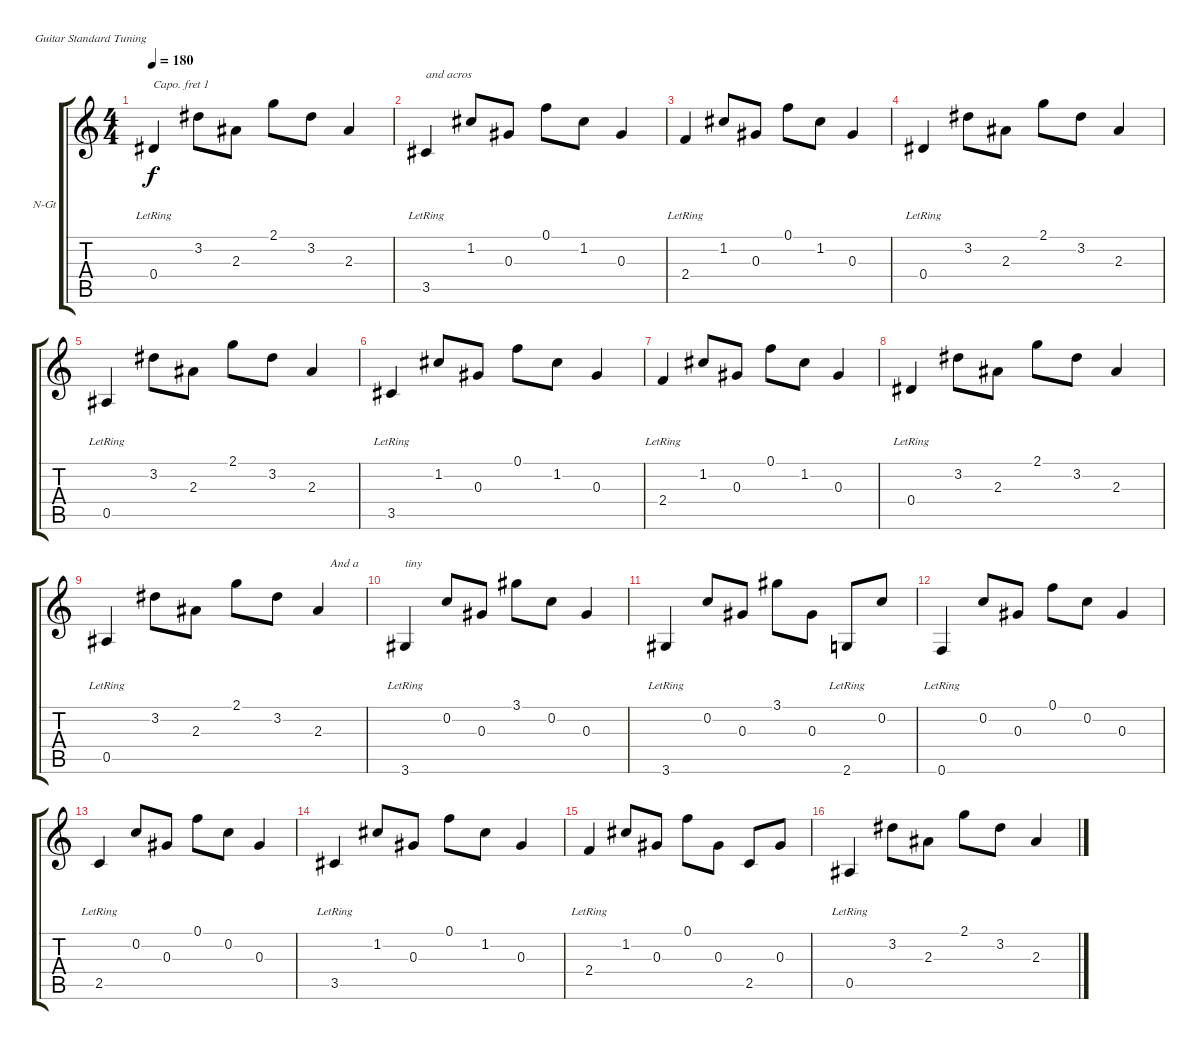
\bracketExtendMode groupsimilarinstruments
\firstSystemTrackNameOrientation horizontal
\otherSystemsTrackNameOrientation horizontal
\track ("Spoor 1" "N-Gt") {instrument acousticguitarnylon}
\staff {score tabs}
\capo 1
\tuning (E4 B3 G3 D3 A2 E2)
\ts (4 4)
\tempo 180
\clef g2
\ks c
0.4{lr}.4{lyrics (0 "") lyrics (1 "") lyrics (2 "") lyrics (3 "") lyrics (4 "") dy f} 3.2.8{lyrics (0 "") lyrics (1 "") lyrics (2 "") lyrics (3 "") lyrics (4 "")} 2.3.8{lyrics (0 "") lyrics (1 "") lyrics (2 "") lyrics (3 "") lyrics (4 "")} 2.1.8{lyrics (0 "") lyrics (1 "") lyrics (2 "") lyrics (3 "") lyrics (4 "")} 3.2.8{lyrics (0 "") lyrics (1 "") lyrics (2 "") lyrics (3 "") lyrics (4 "")} 2.3.4{lyrics (0 "") lyrics (1 "") lyrics (2 "") lyrics (3 "") lyrics (4 "")} |
3.5{lr}.4{txt "and acros" lyrics (0 "") lyrics (1 "") lyrics (2 "") lyrics (3 "") lyrics (4 "")} 1.2.8{lyrics (0 "") lyrics (1 "") lyrics (2 "") lyrics (3 "") lyrics (4 "")} 0.3.8{lyrics (0 "") lyrics (1 "") lyrics (2 "") lyrics (3 "") lyrics (4 "")} 0.1.8{lyrics (0 "") lyrics (1 "") lyrics (2 "") lyrics (3 "") lyrics (4 "")} 1.2.8{lyrics (0 "") lyrics (1 "") lyrics (2 "") lyrics (3 "") lyrics (4 "")} 0.3.4{lyrics (0 "") lyrics (1 "") lyrics (2 "") lyrics (3 "") lyrics (4 "")} |
2.4{lr}.4{lyrics (0 "") lyrics (1 "") lyrics (2 "") lyrics (3 "") lyrics (4 "")} 1.2.8{lyrics (0 "") lyrics (1 "") lyrics (2 "") lyrics (3 "") lyrics (4 "")} 0.3.8{lyrics (0 "") lyrics (1 "") lyrics (2 "") lyrics (3 "") lyrics (4 "")} 0.1.8{lyrics (0 "") lyrics (1 "") lyrics (2 "") lyrics (3 "") lyrics (4 "")} 1.2.8{lyrics (0 "") lyrics (1 "") lyrics (2 "") lyrics (3 "") lyrics (4 "")} 0.3.4{lyrics (0 "") lyrics (1 "") lyrics (2 "") lyrics (3 "") lyrics (4 "")} |
0.4{lr}.4{lyrics (0 "") lyrics (1 "") lyrics (2 "") lyrics (3 "") lyrics (4 "")} 3.2.8{lyrics (0 "") lyrics (1 "") lyrics (2 "") lyrics (3 "") lyrics (4 "")} 2.3.8{lyrics (0 "") lyrics (1 "") lyrics (2 "") lyrics (3 "") lyrics (4 "")} 2.1.8{lyrics (0 "") lyrics (1 "") lyrics (2 "") lyrics (3 "") lyrics (4 "")} 3.2.8{lyrics (0 "") lyrics (1 "") lyrics (2 "") lyrics (3 "") lyrics (4 "")} 2.3.4{lyrics (0 "") lyrics (1 "") lyrics (2 "") lyrics (3 "") lyrics (4 "")} |
0.5{lr}.4{lyrics (0 "") lyrics (1 "") lyrics (2 "") lyrics (3 "") lyrics (4 "")} 3.2.8{lyrics (0 "") lyrics (1 "") lyrics (2 "") lyrics (3 "") lyrics (4 "")} 2.3.8{lyrics (0 "") lyrics (1 "") lyrics (2 "") lyrics (3 "") lyrics (4 "")} 2.1.8{lyrics (0 "") lyrics (1 "") lyrics (2 "") lyrics (3 "") lyrics (4 "")} 3.2.8{lyrics (0 "") lyrics (1 "") lyrics (2 "") lyrics (3 "") lyrics (4 "")} 2.3.4{lyrics (0 "") lyrics (1 "") lyrics (2 "") lyrics (3 "") lyrics (4 "")} |
3.5{lr}.4{lyrics (0 "") lyrics (1 "") lyrics (2 "") lyrics (3 "") lyrics (4 "")} 1.2.8{lyrics (0 "") lyrics (1 "") lyrics (2 "") lyrics (3 "") lyrics (4 "")} 0.3.8{lyrics (0 "") lyrics (1 "") lyrics (2 "") lyrics (3 "") lyrics (4 "")} 0.1.8{lyrics (0 "") lyrics (1 "") lyrics (2 "") lyrics (3 "") lyrics (4 "")} 1.2.8{lyrics (0 "") lyrics (1 "") lyrics (2 "") lyrics (3 "") lyrics (4 "")} 0.3.4{lyrics (0 "") lyrics (1 "") lyrics (2 "") lyrics (3 "") lyrics (4 "")} |
2.4{lr}.4{lyrics (0 "") lyrics (1 "") lyrics (2 "") lyrics (3 "") lyrics (4 "")} 1.2.8{lyrics (0 "") lyrics (1 "") lyrics (2 "") lyrics (3 "") lyrics (4 "")} 0.3.8{lyrics (0 "") lyrics (1 "") lyrics (2 "") lyrics (3 "") lyrics (4 "")} 0.1.8{lyrics (0 "") lyrics (1 "") lyrics (2 "") lyrics (3 "") lyrics (4 "")} 1.2.8{lyrics (0 "") lyrics (1 "") lyrics (2 "") lyrics (3 "") lyrics (4 "")} 0.3.4{lyrics (0 "") lyrics (1 "") lyrics (2 "") lyrics (3 "") lyrics (4 "")} |
0.4{lr}.4{lyrics (0 "") lyrics (1 "") lyrics (2 "") lyrics (3 "") lyrics (4 "")} 3.2.8{lyrics (0 "") lyrics (1 "") lyrics (2 "") lyrics (3 "") lyrics (4 "")} 2.3.8{lyrics (0 "") lyrics (1 "") lyrics (2 "") lyrics (3 "") lyrics (4 "")} 2.1.8{lyrics (0 "") lyrics (1 "") lyrics (2 "") lyrics (3 "") lyrics (4 "")} 3.2.8{lyrics (0 "") lyrics (1 "") lyrics (2 "") lyrics (3 "") lyrics (4 "")} 2.3.4{lyrics (0 "") lyrics (1 "") lyrics (2 "") lyrics (3 "") lyrics (4 "")} |
0.5{lr}.4{lyrics (0 "") lyrics (1 "") lyrics (2 "") lyrics (3 "") lyrics (4 "")} 3.2.8{lyrics (0 "") lyrics (1 "") lyrics (2 "") lyrics (3 "") lyrics (4 "")} 2.3.8{lyrics (0 "") lyrics (1 "") lyrics (2 "") lyrics (3 "") lyrics (4 "")} 2.1.8{lyrics (0 "") lyrics (1 "") lyrics (2 "") lyrics (3 "") lyrics (4 "")} 3.2.8{lyrics (0 "") lyrics (1 "") lyrics (2 "") lyrics (3 "") lyrics (4 "")} 2.3.4{txt "    And a" lyrics (0 "") lyrics (1 "") lyrics (2 "") lyrics (3 "") lyrics (4 "")} |
3.6{lr}.4{txt "tiny" lyrics (0 "") lyrics (1 "") lyrics (2 "") lyrics (3 "") lyrics (4 "")} 0.2.8{lyrics (0 "") lyrics (1 "") lyrics (2 "") lyrics (3 "") lyrics (4 "")} 0.3.8{lyrics (0 "") lyrics (1 "") lyrics (2 "") lyrics (3 "") lyrics (4 "")} 3.1.8{lyrics (0 "") lyrics (1 "") lyrics (2 "") lyrics (3 "") lyrics (4 "")} 0.2.8{lyrics (0 "") lyrics (1 "") lyrics (2 "") lyrics (3 "") lyrics (4 "")} 0.3.4{lyrics (0 "") lyrics (1 "") lyrics (2 "") lyrics (3 "") lyrics (4 "")} |
3.6{lr}.4{lyrics (0 "") lyrics (1 "") lyrics (2 "") lyrics (3 "") lyrics (4 "")} 0.2.8{lyrics (0 "") lyrics (1 "") lyrics (2 "") lyrics (3 "") lyrics (4 "")} 0.3.8{lyrics (0 "") lyrics (1 "") lyrics (2 "") lyrics (3 "") lyrics (4 "")} 3.1.8{lyrics (0 "") lyrics (1 "") lyrics (2 "") lyrics (3 "") lyrics (4 "")} 0.3.8{lyrics (0 "") lyrics (1 "") lyrics (2 "") lyrics (3 "") lyrics (4 "")} 2.6{lr}.8{lyrics (0 "") lyrics (1 "") lyrics (2 "") lyrics (3 "") lyrics (4 "")} 0.2.8{lyrics (0 "") lyrics (1 "") lyrics (2 "") lyrics (3 "") lyrics (4 "")} |
0.6{lr}.4{lyrics (0 "") lyrics (1 "") lyrics (2 "") lyrics (3 "") lyrics (4 "")} 0.2.8{lyrics (0 "") lyrics (1 "") lyrics (2 "") lyrics (3 "") lyrics (4 "")} 0.3.8{lyrics (0 "") lyrics (1 "") lyrics (2 "") lyrics (3 "") lyrics (4 "")} 0.1.8{lyrics (0 "") lyrics (1 "") lyrics (2 "") lyrics (3 "") lyrics (4 "")} 0.2.8{lyrics (0 "") lyrics (1 "") lyrics (2 "") lyrics (3 "") lyrics (4 "")} 0.3.4{lyrics (0 "") lyrics (1 "") lyrics (2 "") lyrics (3 "") lyrics (4 "")} |
2.5{lr}.4{lyrics (0 "") lyrics (1 "") lyrics (2 "") lyrics (3 "") lyrics (4 "")} 0.2.8{lyrics (0 "") lyrics (1 "") lyrics (2 "") lyrics (3 "") lyrics (4 "")} 0.3.8{lyrics (0 "") lyrics (1 "") lyrics (2 "") lyrics (3 "") lyrics (4 "")} 0.1.8{lyrics (0 "") lyrics (1 "") lyrics (2 "") lyrics (3 "") lyrics (4 "")} 0.2.8{lyrics (0 "") lyrics (1 "") lyrics (2 "") lyrics (3 "") lyrics (4 "")} 0.3.4{lyrics (0 "") lyrics (1 "") lyrics (2 "") lyrics (3 "") lyrics (4 "")} |
3.5{lr}.4{lyrics (0 "") lyrics (1 "") lyrics (2 "") lyrics (3 "") lyrics (4 "")} 1.2.8{lyrics (0 "") lyrics (1 "") lyrics (2 "") lyrics (3 "") lyrics (4 "")} 0.3.8{lyrics (0 "") lyrics (1 "") lyrics (2 "") lyrics (3 "") lyrics (4 "")} 0.1.8{lyrics (0 "") lyrics (1 "") lyrics (2 "") lyrics (3 "") lyrics (4 "")} 1.2.8{lyrics (0 "") lyrics (1 "") lyrics (2 "") lyrics (3 "") lyrics (4 "")} 0.3.4{lyrics (0 "") lyrics (1 "") lyrics (2 "") lyrics (3 "") lyrics (4 "")} |
2.4{lr}.4{lyrics (0 "") lyrics (1 "") lyrics (2 "") lyrics (3 "") lyrics (4 "")} 1.2.8{lyrics (0 "") lyrics (1 "") lyrics (2 "") lyrics (3 "") lyrics (4 "")} 0.3.8{lyrics (0 "") lyrics (1 "") lyrics (2 "") lyrics (3 "") lyrics (4 "")} 0.1.8{lyrics (0 "") lyrics (1 "") lyrics (2 "") lyrics (3 "") lyrics (4 "")} 0.3.8{lyrics (0 "") lyrics (1 "") lyrics (2 "") lyrics (3 "") lyrics (4 "")} 2.5.8{lyrics (0 "") lyrics (1 "") lyrics (2 "") lyrics (3 "") lyrics (4 "")} 0.3.8{lyrics (0 "") lyrics (1 "") lyrics (2 "") lyrics (3 "") lyrics (4 "")} |
0.5{lr}.4{lyrics (0 "") lyrics (1 "") lyrics (2 "") lyrics (3 "") lyrics (4 "")} 3.2.8{lyrics (0 "") lyrics (1 "") lyrics (2 "") lyrics (3 "") lyrics (4 "")} 2.3.8{lyrics (0 "") lyrics (1 "") lyrics (2 "") lyrics (3 "") lyrics (4 "")} 2.1.8{lyrics (0 "") lyrics (1 "") lyrics (2 "") lyrics (3 "") lyrics (4 "")} 3.2.8{lyrics (0 "") lyrics (1 "") lyrics (2 "") lyrics (3 "") lyrics (4 "")} 2.3.4{lyrics (0 "") lyrics (1 "") lyrics (2 "") lyrics (3 "") lyrics (4 "")}
